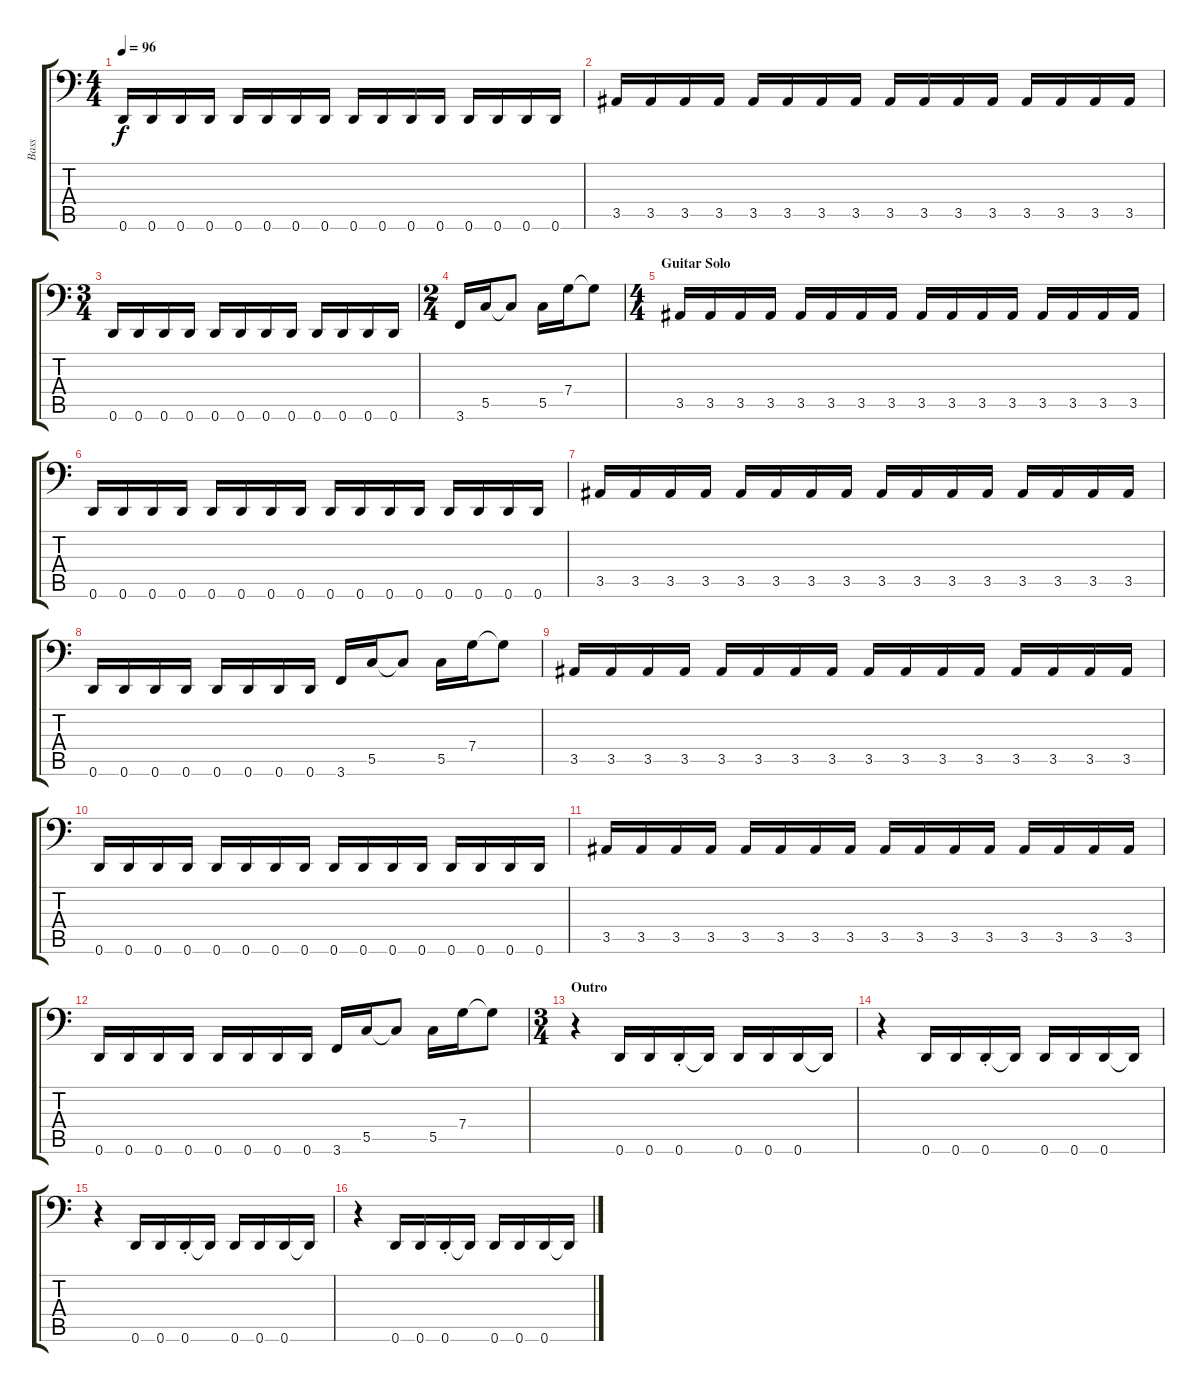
\track ("Bass" "Bass") {instrument electricbasspick}
\staff {score tabs}
\tuning (D3 A2 F2 C2 G1 D1) {hide}
\ts (4 4)
\tempo 96
\clef f4
\ks c
0.6.16{dy f} 0.6.16 0.6.16 0.6.16 0.6.16 0.6.16 0.6.16 0.6.16 0.6.16 0.6.16 0.6.16 0.6.16 0.6.16 0.6.16 0.6.16 0.6.16 |
3.5.16 3.5.16 3.5.16 3.5.16 3.5.16 3.5.16 3.5.16 3.5.16 3.5.16 3.5.16 3.5.16 3.5.16 3.5.16 3.5.16 3.5.16 3.5.16 |
\ts (3 4)
0.6.16 0.6.16 0.6.16 0.6.16 0.6.16 0.6.16 0.6.16 0.6.16 0.6.16 0.6.16 0.6.16 0.6.16 |
\ts (2 4)
3.6.16 5.5.16 5.5{t}.8 5.5.16 7.4.16 7.4{t}.8 |
\ts (4 4)
\section ("" "Guitar Solo")
3.5.16 3.5.16 3.5.16 3.5.16 3.5.16 3.5.16 3.5.16 3.5.16 3.5.16 3.5.16 3.5.16 3.5.16 3.5.16 3.5.16 3.5.16 3.5.16 |
0.6.16 0.6.16 0.6.16 0.6.16 0.6.16 0.6.16 0.6.16 0.6.16 0.6.16 0.6.16 0.6.16 0.6.16 0.6.16 0.6.16 0.6.16 0.6.16 |
3.5.16 3.5.16 3.5.16 3.5.16 3.5.16 3.5.16 3.5.16 3.5.16 3.5.16 3.5.16 3.5.16 3.5.16 3.5.16 3.5.16 3.5.16 3.5.16 |
0.6.16 0.6.16 0.6.16 0.6.16 0.6.16 0.6.16 0.6.16 0.6.16 3.6.16 5.5.16 5.5{t}.8 5.5.16 7.4.16 7.4{t}.8 |
3.5.16 3.5.16 3.5.16 3.5.16 3.5.16 3.5.16 3.5.16 3.5.16 3.5.16 3.5.16 3.5.16 3.5.16 3.5.16 3.5.16 3.5.16 3.5.16 |
0.6.16 0.6.16 0.6.16 0.6.16 0.6.16 0.6.16 0.6.16 0.6.16 0.6.16 0.6.16 0.6.16 0.6.16 0.6.16 0.6.16 0.6.16 0.6.16 |
3.5.16 3.5.16 3.5.16 3.5.16 3.5.16 3.5.16 3.5.16 3.5.16 3.5.16 3.5.16 3.5.16 3.5.16 3.5.16 3.5.16 3.5.16 3.5.16 |
0.6.16 0.6.16 0.6.16 0.6.16 0.6.16 0.6.16 0.6.16 0.6.16 3.6.16 5.5.16 5.5{t}.8 5.5.16 7.4.16 7.4{t}.8 |
\ts (3 4)
\section ("" "Outro")
r.4 0.6.16 0.6.16 0.6{st}.16 0.6{t}.16 0.6.16 0.6.16 0.6.16 0.6{t}.16 |
r.4 0.6.16 0.6.16 0.6{st}.16 0.6{t}.16 0.6.16 0.6.16 0.6.16 0.6{t}.16 |
r.4 0.6.16 0.6.16 0.6{st}.16 0.6{t}.16 0.6.16 0.6.16 0.6.16 0.6{t}.16 |
r.4 0.6.16 0.6.16 0.6{st}.16 0.6{t}.16 0.6.16 0.6.16 0.6.16 0.6{t}.16
